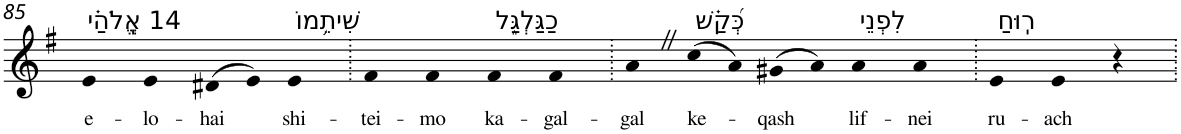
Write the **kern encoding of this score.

**kern	**text
*part1	*part1
*staff1	*staff1
*I"Piano	*
*I'Pno	*
!!LO:PB:g=z
*clefG2	*
*k[f#]	*
*G:	*
=85	=85
!LO:TX:a:t=14 אֱֽלֹהַ֗י	!
!	!LO:LY:b
4e	e-
!	!LO:LY:b
4e	-lo-
!	!LO:LY:b
(>8d#X	-hai
8e)	.
!LO:TX:a:t=שִׁיתֵ֥מוֹ	!
!	!LO:LY:b
4e	shi-
=86.	=86.
!	!LO:LY:b
4f#	-tei-
!	!LO:LY:b
4f#	-mo
!LO:TX:a:t=כַגַּלְגַּ֑ל	!
!	!LO:LY:b
4f#	ka-
!	!LO:LY:b
4f#	-gal-
=87.	=87.
!	!LO:LY:b
4aZ	-gal
!LO:TX:a:t=כְּ֝קַ֗שׁ	!
!	!LO:LY:b
(>8cc	ke-
8a)	.
!	!LO:LY:b
(>8g#X	-qash
8a)	.
!LO:TX:a:t=לִפְנֵי	!
!	!LO:LY:b
4a	lif-
!	!LO:LY:b
4a	-nei
=88.	=88.
!LO:TX:a:t=רֽוּחַ	!
!	!LO:LY:b
4e	ru-
!	!LO:LY:b
4e	-ach
4r	.
=.	=.
*-	*-
